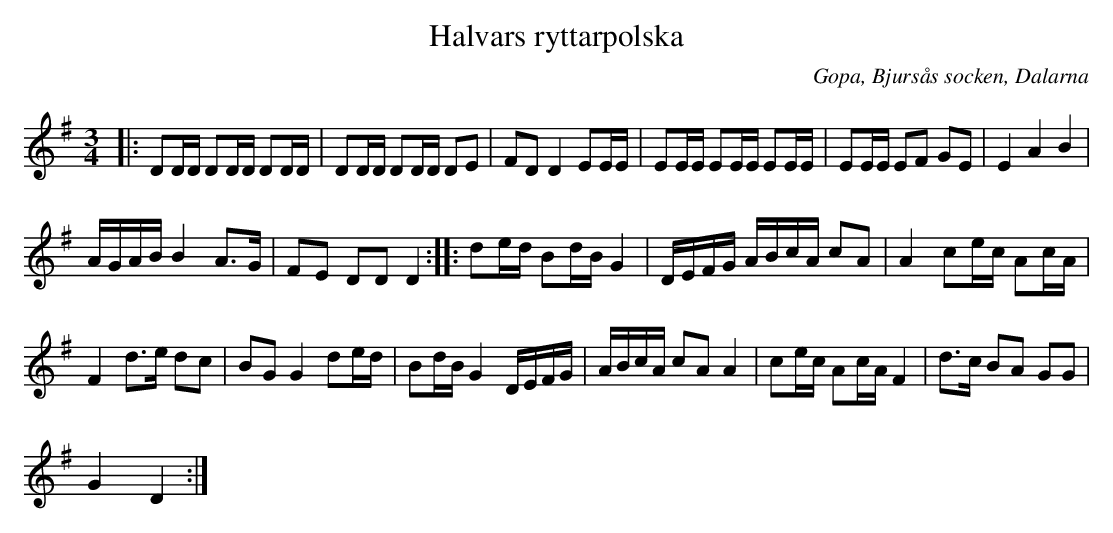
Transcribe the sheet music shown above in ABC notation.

X:1
T:Halvars ryttarpolska
O:Gopa, Bjursås socken, Dalarna
L:1/16
M:3/4
K:G
|:D2DD D2DD D2DD | D2DD D2DD D2E2 | F2D2 D4 E2EE | E2EE E2EE E2EE | E2EE E2F2 G2E2 | E4 A4 B4 | %6
 AGAB B4 A2>G2 | F2E2 D2D2 D4 ::[K:G] d2ed B2dB G4 | DEFG ABcA c2A2 | A4 c2ec A2cA | %11
 F4 d2>e2 d2c2 | B2G2 G4 d2ed | B2dB G4 DEFG | ABcA c2A2 A4 | c2ec A2cA F4 | d2>c2 B2A2 G2G2 | %17
 G4 D4 :| %18
